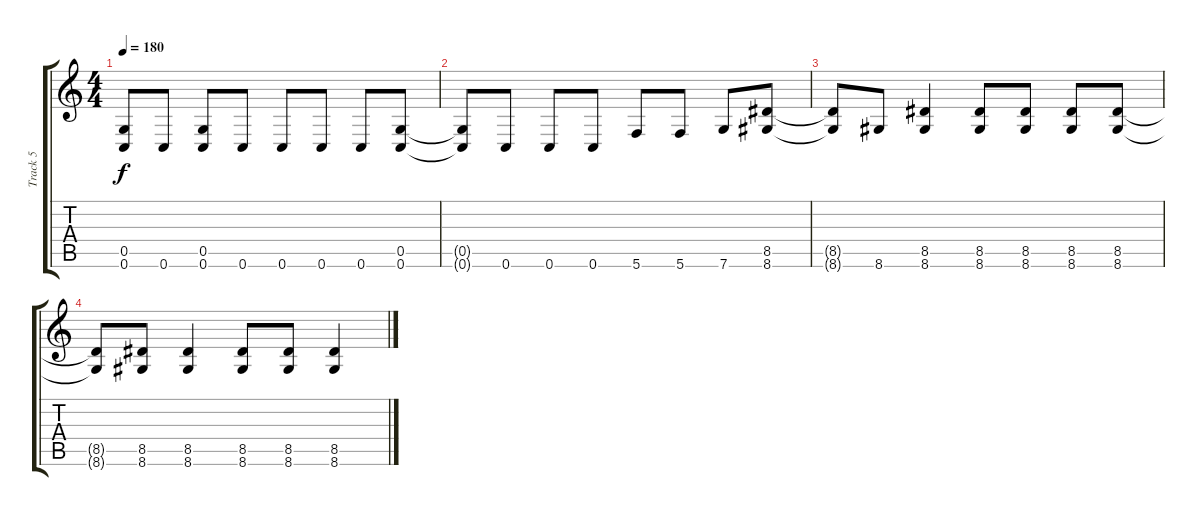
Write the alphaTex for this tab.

\track ("Track 5" "Track 5") {instrument distortionguitar}
\staff {score tabs}
\tuning (D4 A3 F3 C3 G2 C2) {hide}
\ts (4 4)
\tempo 180
\clef g2
\ks c
(0.5{t} 0.6{t}).8{dy f} 0.6.8 (0.5 0.6).8 0.6.8 0.6.8 0.6.8 0.6.8 (0.5 0.6).8 |
(0.5{t} 0.6{t}).8 0.6.8 0.6.8 0.6.8 5.6.8 5.6.8 7.6.8 (8.5 8.6).8 |
(8.5{t} 8.6{t}).8 8.6.8 (8.5 8.6).4 (8.5 8.6).8 (8.5 8.6).8 (8.5 8.6).8 (8.5 8.6).8 |
(8.5{t} 8.6{t}).8 (8.5 8.6).8 (8.5 8.6).4 (8.5 8.6).8 (8.5 8.6).8 (8.5 8.6).4
